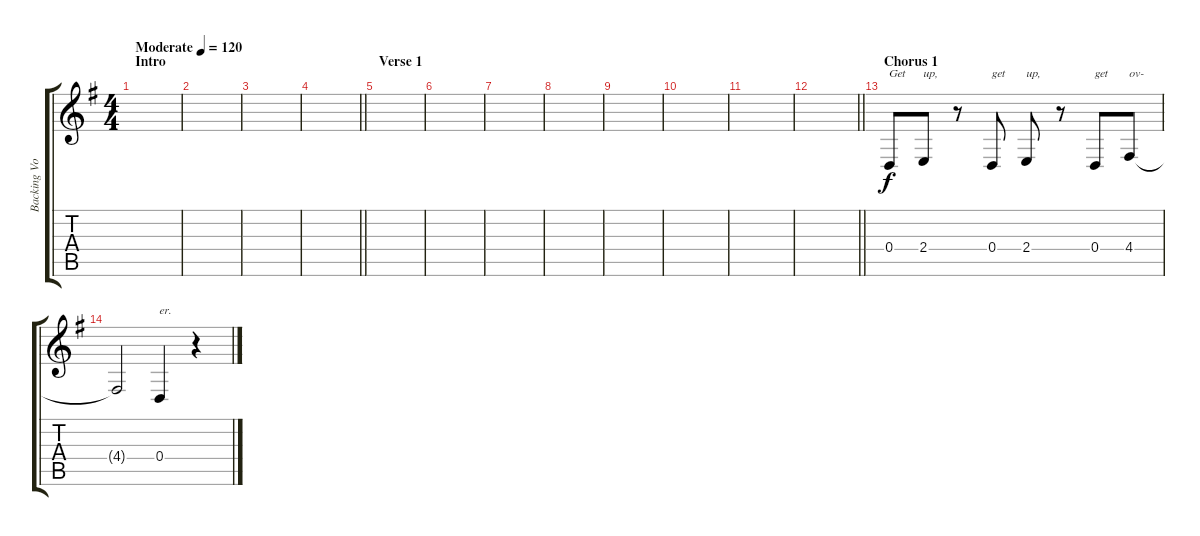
\track ("Backing Vocals - Ben Johnston" "Backing Vo") {instrument altosax}
\staff {score tabs}
\tuning (E4 B3 G3 D3 A2 E2) {hide}
\ts (4 4)
\section ("" "Intro")
\tempo (120 "Moderate")
\clef g2
\ks eminor
|
|
|
\barLineRight lightlight
|
\section ("" "Verse 1")
|
|
|
|
|
|
|
\barLineRight lightlight
|
\section ("" "Chorus 1")
0.4.8{txt "Get"} 2.4.8{txt "up,"} r.8 0.4.8{txt "get"} 2.4.8{txt "up,"} r.8 0.4.8{txt "get"} 4.4.8{txt "ov-"} |
4.4{t}.2 0.4.4{txt "er."} r.4
